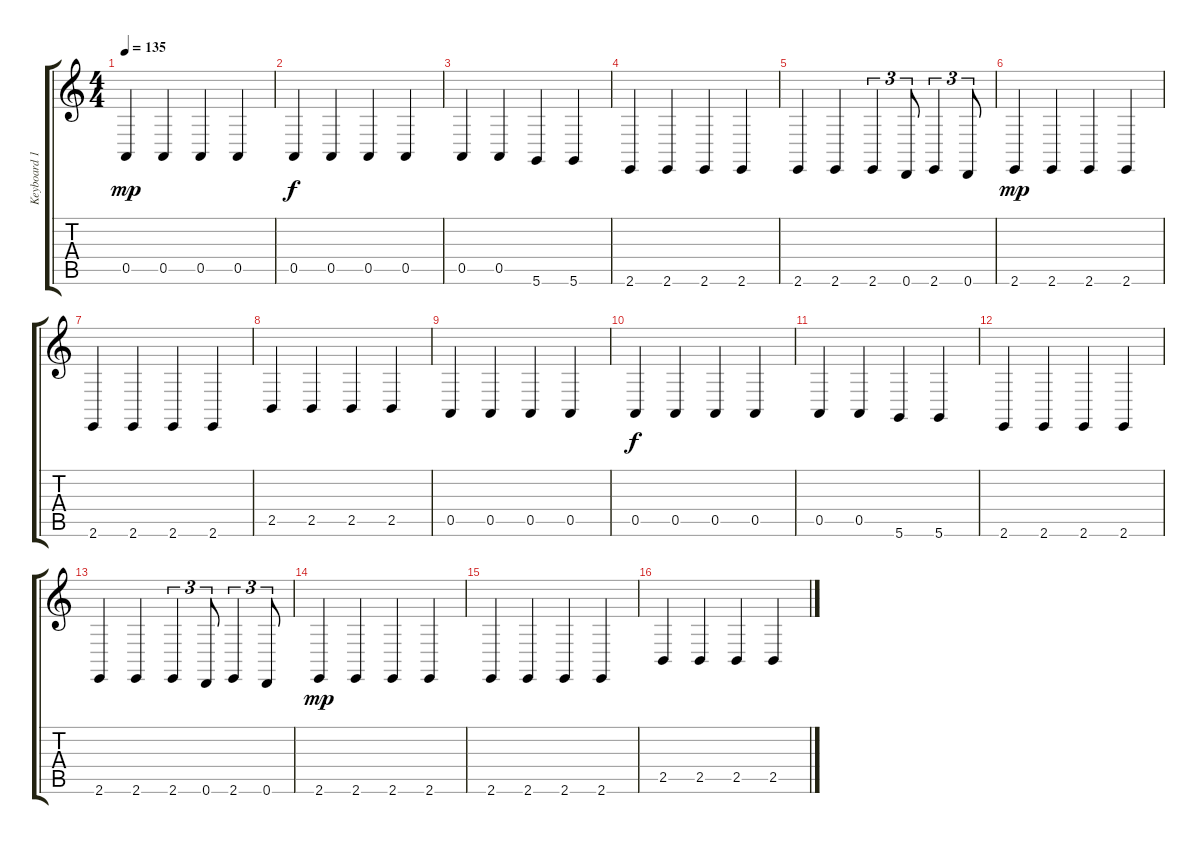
\track ("Keyboard 1" "Keyboard 1") {instrument lead8bassandlead}
\staff {score tabs}
\tuning (E4 B3 G3 D3 A2 D2) {hide}
\ts (4 4)
\tempo 135
\clef g2
\ks c
0.5.4{dy mp} 0.5.4 0.5.4 0.5.4 |
0.5.4{dy f} 0.5.4 0.5.4 0.5.4 |
0.5.4 0.5.4 5.6.4 5.6.4 |
2.6.4 2.6.4 2.6.4 2.6.4 |
2.6.4 2.6.4 2.6.4{tu (3 2)} 0.6.8{tu (3 2)} 2.6.4{tu (3 2)} 0.6.8{tu (3 2)} |
2.6.4{dy mp} 2.6.4 2.6.4 2.6.4 |
2.6.4 2.6.4 2.6.4 2.6.4 |
2.5.4 2.5.4 2.5.4 2.5.4 |
0.5.4 0.5.4 0.5.4 0.5.4 |
0.5.4{dy f} 0.5.4 0.5.4 0.5.4 |
0.5.4 0.5.4 5.6.4 5.6.4 |
2.6.4 2.6.4 2.6.4 2.6.4 |
2.6.4 2.6.4 2.6.4{tu (3 2)} 0.6.8{tu (3 2)} 2.6.4{tu (3 2)} 0.6.8{tu (3 2)} |
2.6.4{dy mp} 2.6.4 2.6.4 2.6.4 |
2.6.4 2.6.4 2.6.4 2.6.4 |
2.5.4 2.5.4 2.5.4 2.5.4
